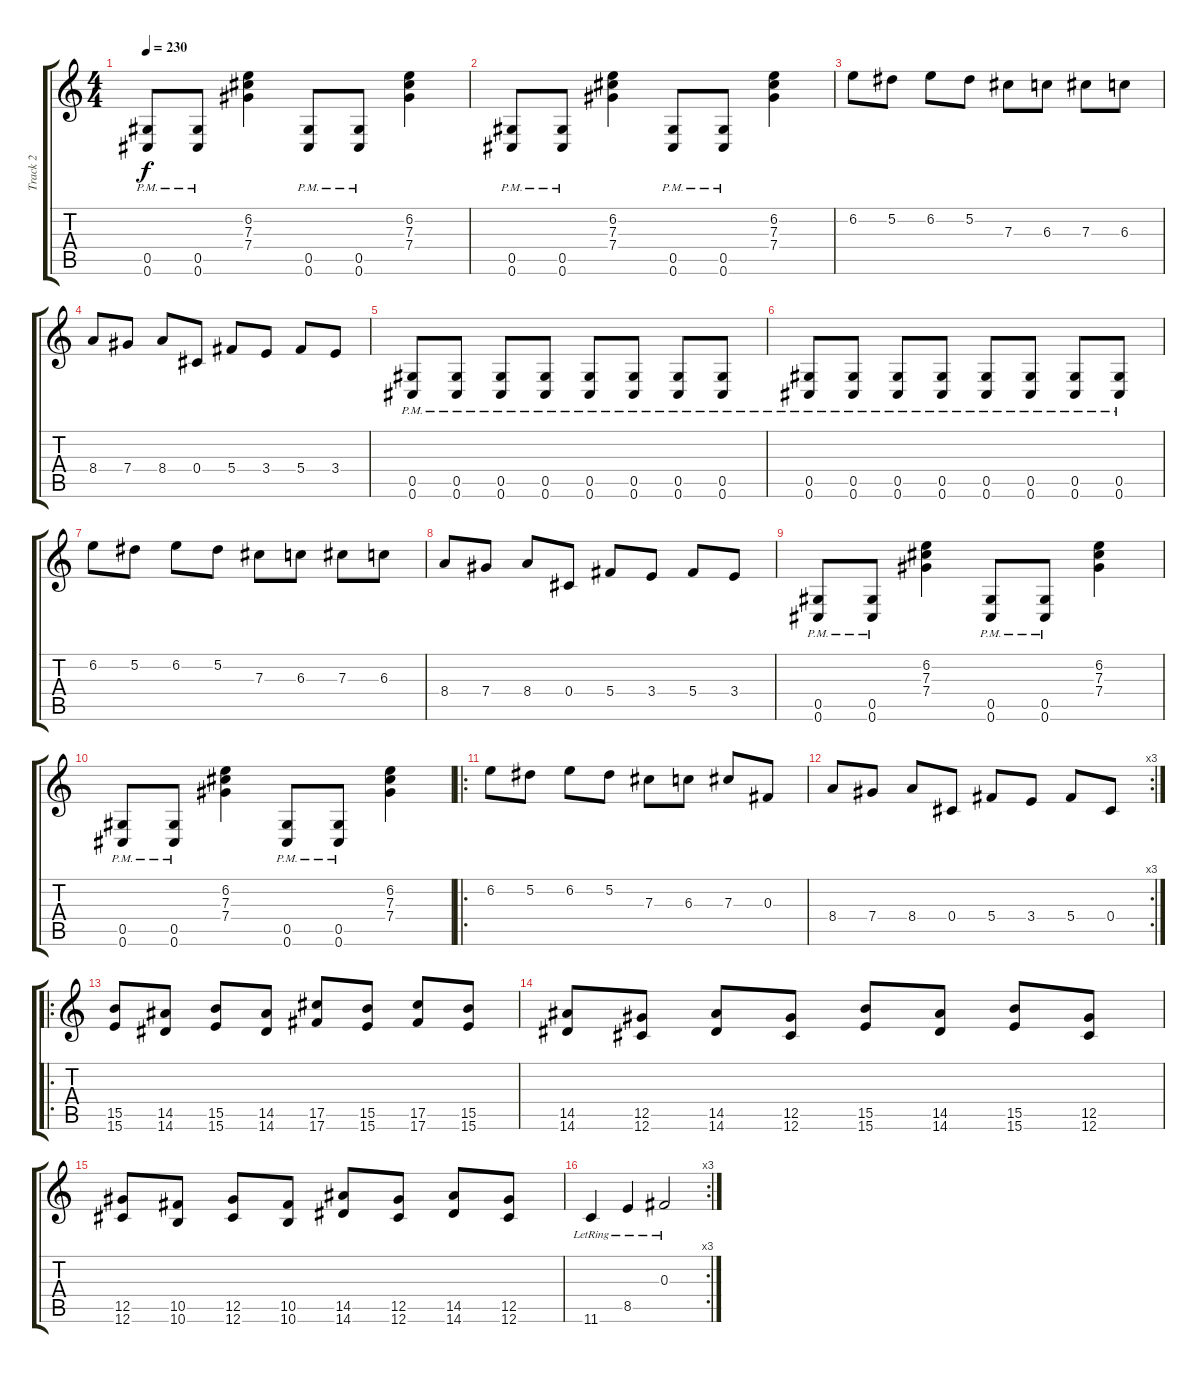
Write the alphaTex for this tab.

\track ("Track 2" "Track 2") {instrument distortionguitar}
\staff {score tabs}
\tuning (Eb4 Bb3 Gb3 Db3 Ab2 Db2) {hide}
\ts (4 4)
\tempo 230
\clef g2
\ks c
(0.5{pm} 0.6{pm}).8{dy f} (0.5{pm} 0.6{pm}).8 (6.2 7.3 7.4).4 (0.5{pm} 0.6{pm}).8 (0.5{pm} 0.6{pm}).8 (6.2 7.3 7.4).4 |
(0.5{pm} 0.6{pm}).8 (0.5{pm} 0.6{pm}).8 (6.2 7.3 7.4).4 (0.5{pm} 0.6{pm}).8 (0.5{pm} 0.6{pm}).8 (6.2 7.3 7.4).4 |
6.2.8 5.2.8 6.2.8 5.2.8 7.3.8 6.3.8 7.3.8 6.3.8 |
8.4.8 7.4.8 8.4.8 0.4.8 5.4.8 3.4.8 5.4.8 3.4.8 |
(0.5{pm} 0.6{pm}).8 (0.5{pm} 0.6{pm}).8 (0.5{pm} 0.6{pm}).8 (0.5{pm} 0.6{pm}).8 (0.5{pm} 0.6{pm}).8 (0.5{pm} 0.6{pm}).8 (0.5{pm} 0.6{pm}).8 (0.5{pm} 0.6{pm}).8 |
(0.5{pm} 0.6{pm}).8 (0.5{pm} 0.6{pm}).8 (0.5{pm} 0.6{pm}).8 (0.5{pm} 0.6{pm}).8 (0.5{pm} 0.6{pm}).8 (0.5{pm} 0.6{pm}).8 (0.5{pm} 0.6{pm}).8 (0.5{pm} 0.6{pm}).8 |
6.2.8 5.2.8 6.2.8 5.2.8 7.3.8 6.3.8 7.3.8 6.3.8 |
8.4.8 7.4.8 8.4.8 0.4.8 5.4.8 3.4.8 5.4.8 3.4.8 |
(0.5{pm} 0.6{pm}).8 (0.5{pm} 0.6{pm}).8 (6.2 7.3 7.4).4 (0.5{pm} 0.6{pm}).8 (0.5{pm} 0.6{pm}).8 (6.2 7.3 7.4).4 |
(0.5{pm} 0.6{pm}).8 (0.5{pm} 0.6{pm}).8 (6.2 7.3 7.4).4 (0.5{pm} 0.6{pm}).8 (0.5{pm} 0.6{pm}).8 (6.2 7.3 7.4).4 |
\ro
6.2.8 5.2.8 6.2.8 5.2.8 7.3.8 6.3.8 7.3.8 0.3.8 |
\rc 3
8.4.8 7.4.8 8.4.8 0.4.8 5.4.8 3.4.8 5.4.8 0.4.8 |
\ro
(15.5 15.6).8 (14.5 14.6).8 (15.5 15.6).8 (14.5 14.6).8 (17.5 17.6).8 (15.5 15.6).8 (17.5 17.6).8 (15.5 15.6).8 |
(14.5 14.6).8 (12.5 12.6).8 (14.5 14.6).8 (12.5 12.6).8 (15.5 15.6).8 (14.5 14.6).8 (15.5 15.6).8 (12.5 12.6).8 |
(12.5 12.6).8 (10.5 10.6).8 (12.5 12.6).8 (10.5 10.6).8 (14.5 14.6).8 (12.5 12.6).8 (14.5 14.6).8 (12.5 12.6).8 |
\rc 3
11.6{lr}.4 8.5{lr}.4 0.3{lr}.2
